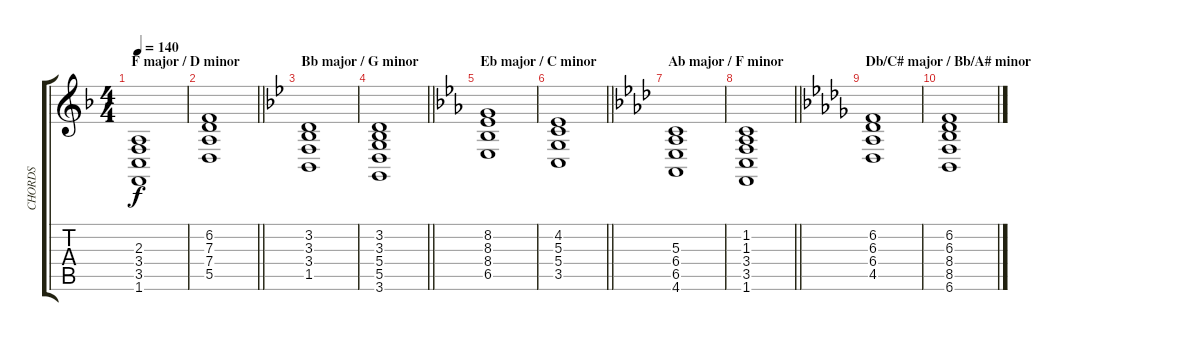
\track ("CHORDS" "CHORDS") {instrument acousticgrandpiano}
\staff {score tabs}
\tuning (E4 B3 G3 D3 A2 E2) {hide}
\ts (4 4)
\section ("" "F major / D minor")
\tempo 140
\clef g2
\ks f
(2.3 3.4 3.5 1.6).1{dy f} |
\barLineRight lightlight
(6.2 7.3 7.4 5.5).1 |
\section ("" "Bb major / G minor")
\ks bb
(3.2 3.3 3.4 1.5).1 |
\barLineRight lightlight
(3.2 3.3 5.4 5.5 3.6).1 |
\section ("" "Eb major / C minor")
\ks eb
(8.2 8.3 8.4 6.5).1 |
\barLineRight lightlight
(4.2 5.3 5.4 3.5).1 |
\section ("" "Ab major / F minor")
\ks ab
(5.3 6.4 6.5 4.6).1 |
\barLineRight lightlight
(1.2 1.3 3.4 3.5 1.6).1 |
\section ("" "Db/C# major / Bb/A# minor")
\ks db
(6.2 6.3 6.4 4.5).1 |
(6.2 6.3 8.4 8.5 6.6).1
